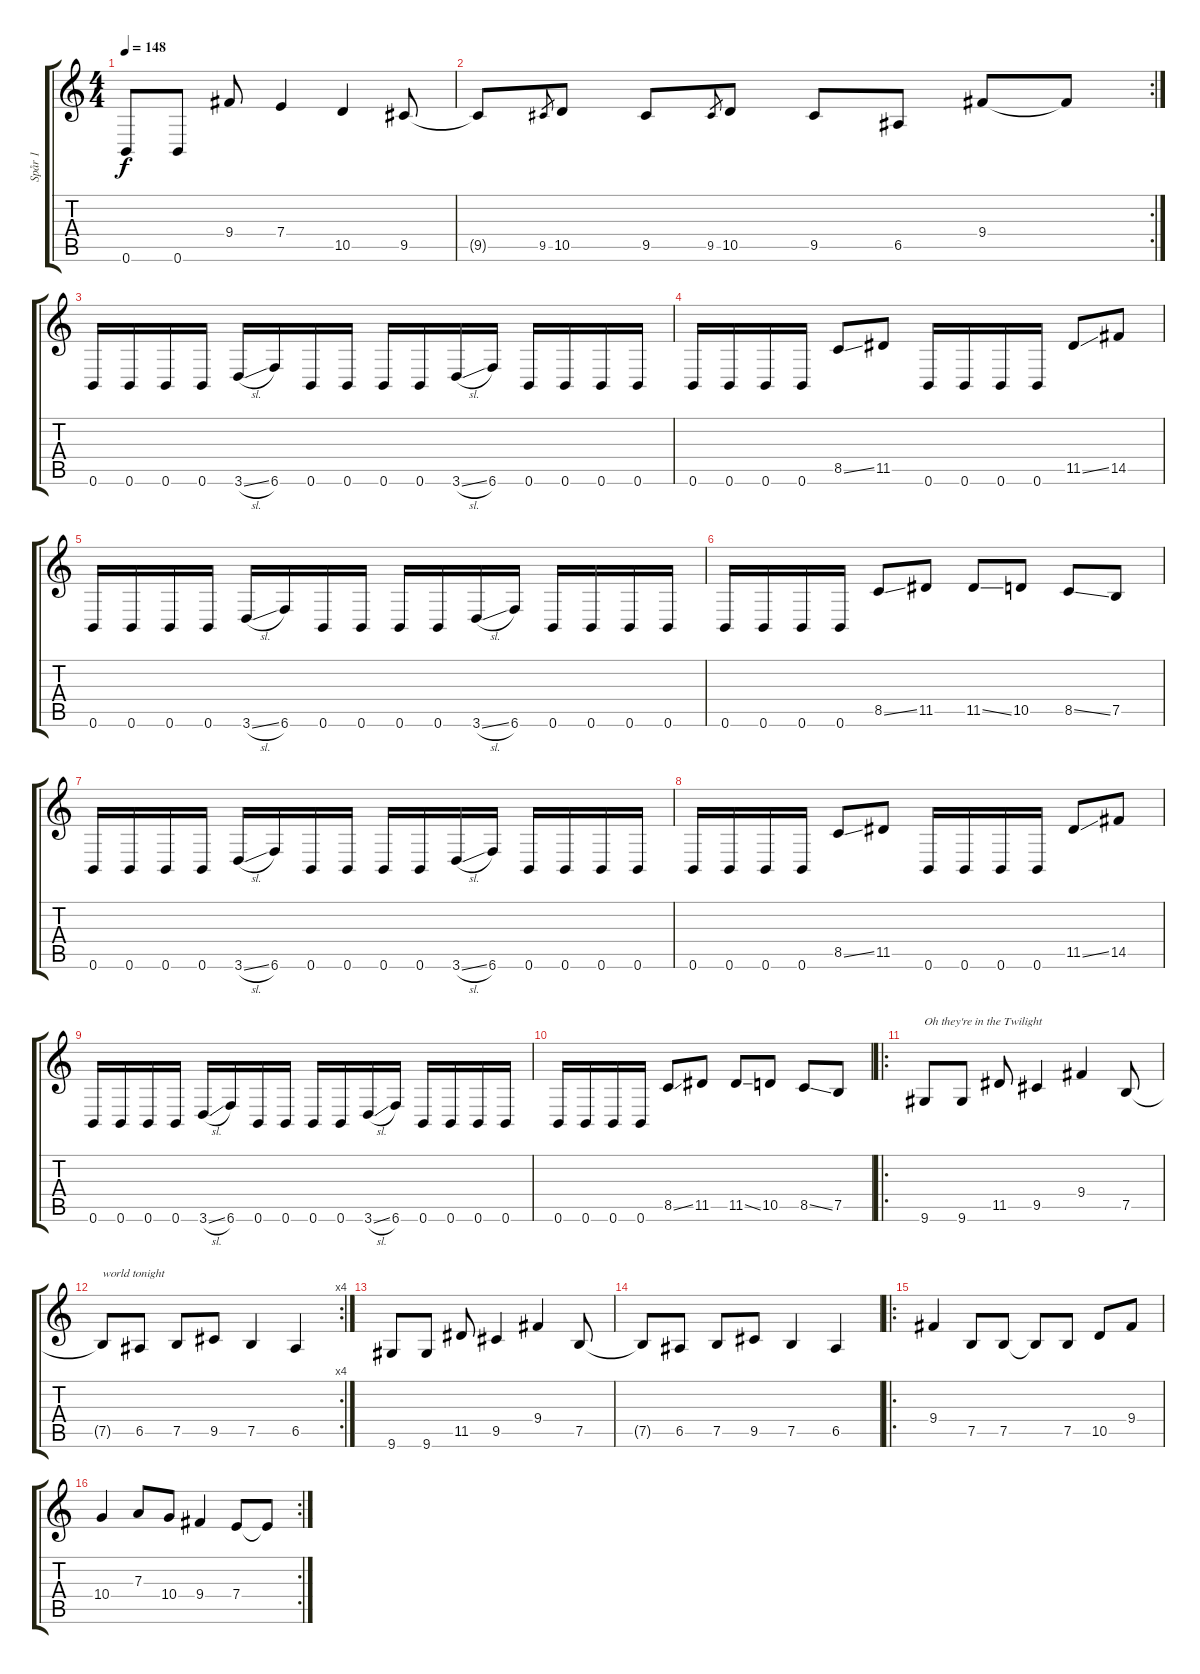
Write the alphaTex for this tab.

\track ("Spår 1" "Spår 1") {instrument distortionguitar}
\staff {score tabs}
\tuning (B3 Gb3 D3 A2 E2 B1) {hide}
\ts (4 4)
\tempo 148
\clef g2
\ks c
0.6.8{dy f} 0.6.8 9.4.8 7.4.4 10.5.4 9.5.8 |
\rc 2
9.5{t}.8 9.5.8{gr} 10.5.8 9.5.8 9.5.8{gr} 10.5.8 9.5.8 6.5.8 9.4.8 9.4{t}.8 |
0.6.16 0.6.16 0.6.16 0.6.16 3.6{sl}.16 6.6.16 0.6.16 0.6.16 0.6.16 0.6.16 3.6{sl}.16 6.6.16 0.6.16 0.6.16 0.6.16 0.6.16 |
0.6.16 0.6.16 0.6.16 0.6.16 8.5{ss}.8 11.5.8 0.6.16 0.6.16 0.6.16 0.6.16 11.5{ss}.8 14.5.8 |
0.6.16 0.6.16 0.6.16 0.6.16 3.6{sl}.16 6.6.16 0.6.16 0.6.16 0.6.16 0.6.16 3.6{sl}.16 6.6.16 0.6.16 0.6.16 0.6.16 0.6.16 |
0.6.16 0.6.16 0.6.16 0.6.16 8.5{ss}.8 11.5.8 11.5{ss}.8 10.5.8 8.5{ss}.8 7.5.8 |
0.6.16 0.6.16 0.6.16 0.6.16 3.6{sl}.16 6.6.16 0.6.16 0.6.16 0.6.16 0.6.16 3.6{sl}.16 6.6.16 0.6.16 0.6.16 0.6.16 0.6.16 |
0.6.16 0.6.16 0.6.16 0.6.16 8.5{ss}.8 11.5.8 0.6.16 0.6.16 0.6.16 0.6.16 11.5{ss}.8 14.5.8 |
0.6.16 0.6.16 0.6.16 0.6.16 3.6{sl}.16 6.6.16 0.6.16 0.6.16 0.6.16 0.6.16 3.6{sl}.16 6.6.16 0.6.16 0.6.16 0.6.16 0.6.16 |
0.6.16 0.6.16 0.6.16 0.6.16 8.5{ss}.8 11.5.8 11.5{ss}.8 10.5.8 8.5{ss}.8 7.5.8 |
\ro
9.6.8{txt "Oh they're in the Twilight "} 9.6.8 11.5.8 9.5.4 9.4.4 7.5.8 |
\rc 4
7.5{t}.8{txt "world tonight"} 6.5.8 7.5.8 9.5.8 7.5.4 6.5.4 |
9.6.8 9.6.8 11.5.8 9.5.4 9.4.4 7.5.8 |
7.5{t}.8 6.5.8 7.5.8 9.5.8 7.5.4 6.5.4 |
\ro
9.4.4 7.5.8 7.5.8 7.5{t}.8 7.5.8 10.5.8 9.4.8 |
\rc 2
10.4.4 7.3.8 10.4.8 9.4.4 7.4.8 7.4{t}.8
